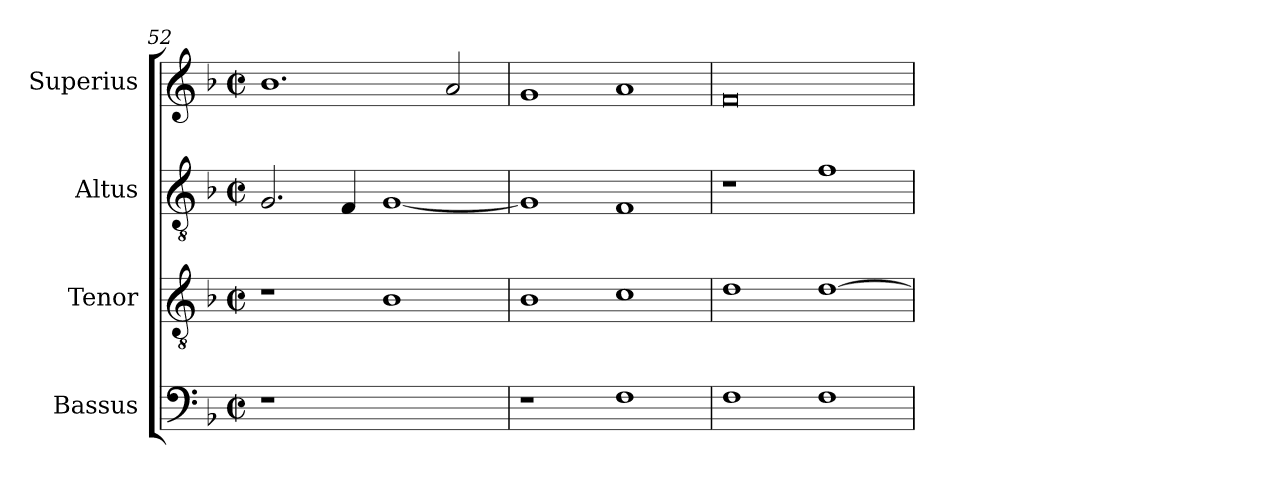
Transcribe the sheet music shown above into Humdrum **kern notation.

**kern	**kern	**kern	**kern
*part4	*part3	*part2	*part1
*staff4	*staff3	*staff2	*staff1
*I"Bassus	*I"Tenor	*I"Altus	*I"Superius
*I'B.	*I'T.	*	*I'S.
*clefF4	*clefGv2	*clefGv2	*clefG2
*	*ITrd7c12	*ITrd7c12	*
*k[b-]	*k[b-]	*k[b-]	*k[b-]
*F:	*F:	*F:	*F:
*M2/2	*M2/2	*M2/2	*M2/2
*met(c|)	*met(c|)	*met(c|)	*met(c|)
=52	=52	=52	=52
!LO:N:vis=1	!	!	!
1r	1r	2.GGi/	1.b-i
.	.	4FFi/	.
1ryy	1BB-i	[<1GGi	.
.	.	.	2ai/
=53	=53	=53	=53
1r	1BB-i	1GGi]	1gi
1Fi	1Ci	1FFi	1ai
=54	=54	=54	=54
1Fi	1Di	1r	0fi
1Fi	[>1Di	1Fi	.
=	=	=	=
*-	*-	*-	*-
